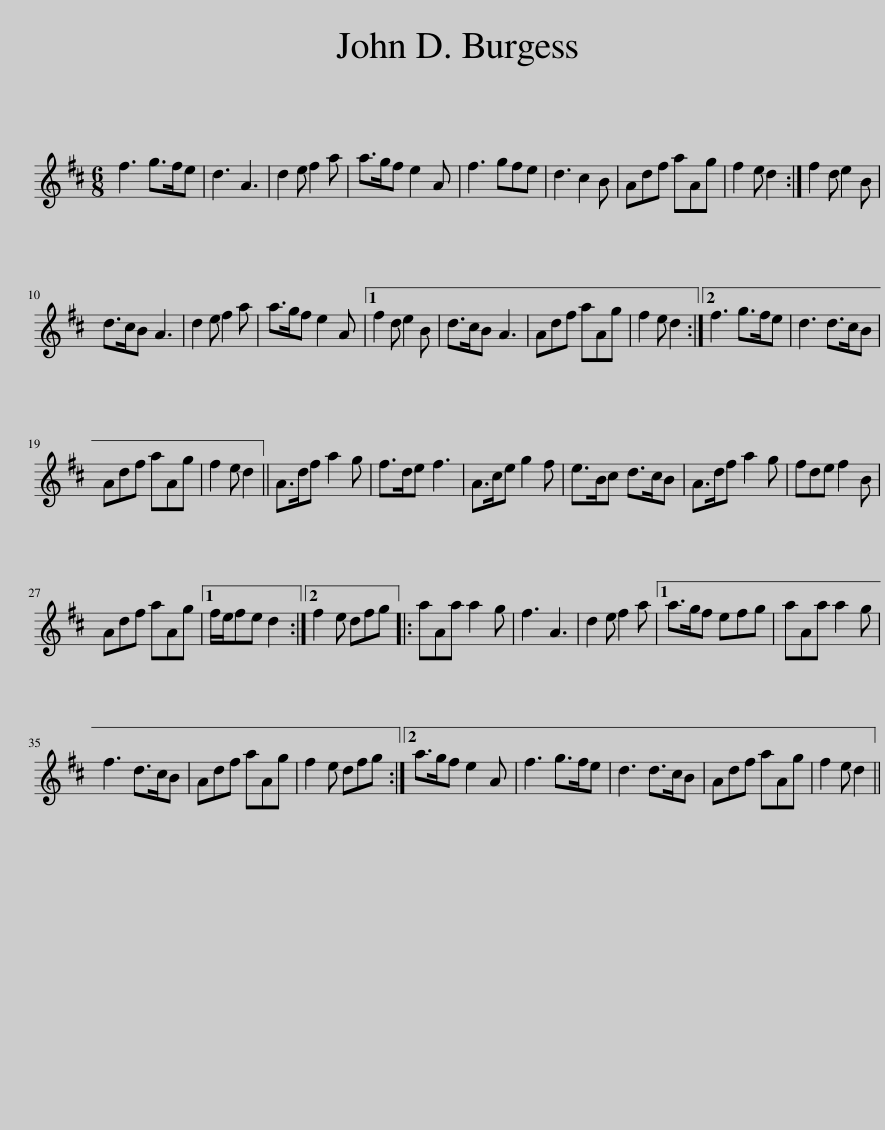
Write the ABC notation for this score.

X:1
L:1/8
M:6/8
I:linebreak $
K:D
V:1 treble
V:1
 f3 g>fe | d3 A3 | d2 e f2 a | a>gf e2 A | f3 gfe | %5
 d3 c2 B | Adf aAg | f2 e d2 :| f2 d e2 B |$ d>cB A3 | %10
 d2 e f2 a | a>gf e2 A |1 f2 d e2 B | d>cB A3 | Adf aAg | %15
 f2 e d2 :|2 f3 g>fe | d3 d>cB |$ Adf aAg | f2 e d2 || %20
 A>df a2 g | f>de f3 | A>ce g2 f | e>Bc d>cB | A>df a2 g | %25
 fde f2 B |$ Adf aAg |1 f/e/fe d2 :|2 f2 e dfg |: aAa a2 g | %30
 f3 A3 | d2 e f2 a |1 a>gf efg | aAa a2 g |$ f3 d>cB | %35
 Adf aAg | f2 e dfg :|2 a>gf e2 A | f3 g>fe | d3 d>cB | %40
 Adf aAg | f2 e d2 || %42
